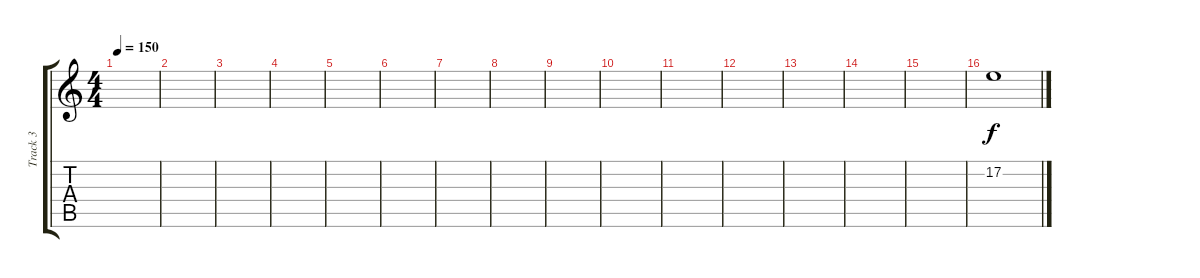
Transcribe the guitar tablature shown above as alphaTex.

\track ("Track 3" "Track 3") {instrument synthstrings1}
\staff {score tabs}
\tuning (E4 B3 G3 D3 A2 E2) {hide}
\ts (4 4)
\tempo 150
\clef g2
\ks c
|
|
|
|
|
|
|
|
|
|
|
|
|
|
|
17.2.1
